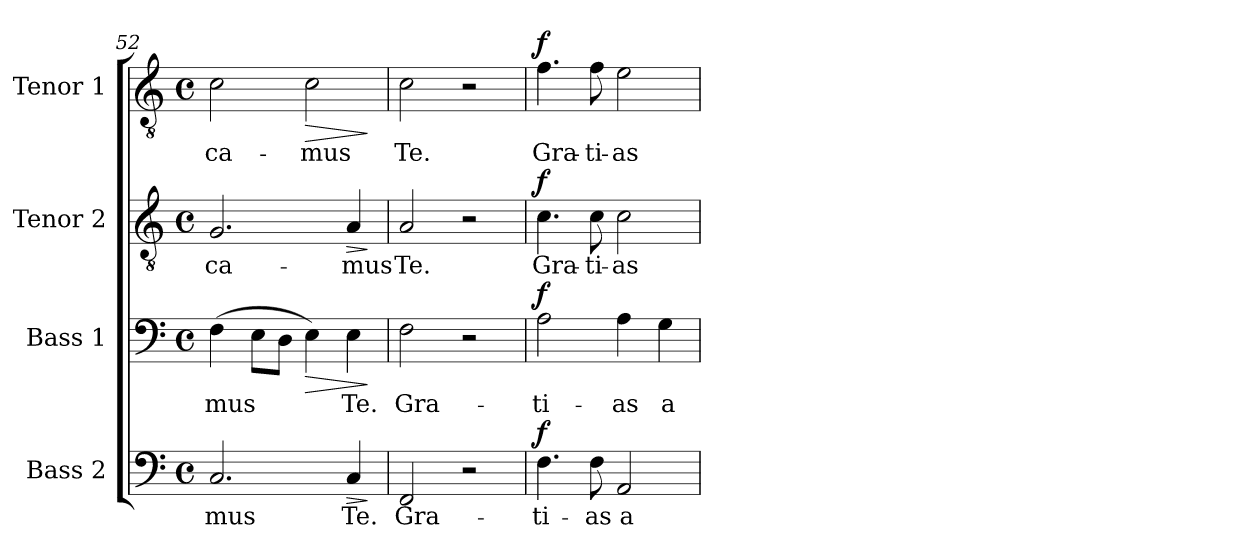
**kern	**text	**dynam	**kern	**text	**dynam	**kern	**text	**dynam	**kern	**text	**dynam
*part4	*part4	*part4	*part3	*part3	*part3	*part2	*part2	*part2	*part1	*part1	*part1
*staff4	*staff4	*staff4	*staff3	*staff3	*staff3	*staff2	*staff2	*staff2	*staff1	*staff1	*staff1
*I"Bass 2	*	*	*I"Bass 1	*	*	*I"Tenor 2	*	*	*I"Tenor 1	*	*
*I'B. 2	*	*	*I'B. 1	*	*	*I'T. 2	*	*	*I'T. 1	*	*
*clefF4	*	*	*clefF4	*	*	*clefGv2	*	*	*clefGv2	*	*
*k[]	*	*	*k[]	*	*	*k[]	*	*	*k[]	*	*
*C:	*	*	*C:	*	*	*C:	*	*	*C:	*	*
*M4/4	*	*	*M4/4	*	*	*M4/4	*	*	*M4/4	*	*
*met(c)	*	*	*met(c)	*	*	*met(c)	*	*	*met(c)	*	*
=52	=52	=52	=52	=52	=52	=52	=52	=52	=52	=52	=52
!	!LO:LY:b	!	!	!LO:LY:b	!	!	!LO:LY:b	!	!	!LO:LY:b	!
2.C/	-mus	.	(>4F\	-mus	.	2.G/	-ca-	.	2c\	-ca-	.
.	.	.	8E\L	.	.	.	.	.	.	.	.
.	.	.	8D\J	.	.	.	.	.	.	.	.
!	!	!	!	!	!LO:HP:b	!	!	!	!	!LO:LY:b	!LO:HP:b
.	.	.	4E\)	.	>	.	.	.	2c\	-mus	>
!	!LO:LY:b	!LO:HP:b	!	!LO:LY:b	!	!	!LO:LY:b	!LO:HP:b	!	!	!
4C/	Te.	>	4E\	Te.	.	4A/	-mus	>	.	.	.
.	.	]	.	.	]	.	.	]	.	.	]
=53	=53	=53	=53	=53	=53	=53	=53	=53	=53	=53	=53
!	!LO:LY:b	!	!	!LO:LY:b	!	!	!LO:LY:b	!	!	!LO:LY:b	!
2FF/	Gra-	.	2F\	Gra-	.	2A/	Te.	.	2c\	Te.	.
2r	.	.	2r	.	.	2r	.	.	2r	.	.
=54	=54	=54	=54	=54	=54	=54	=54	=54	=54	=54	=54
!	!LO:LY:b	!LO:DY:a	!	!LO:LY:b	!LO:DY:a	!	!LO:LY:b	!LO:DY:a	!	!LO:LY:b	!LO:DY:a
4.F\	-ti-	f	2A\	-ti-	f	4.c\	Gra-	f	4.f\	Gra-	f
!	!LO:LY:b	!	!	!	!	!	!LO:LY:b	!	!	!LO:LY:b	!
8F\	-as	.	.	.	.	8c\	-ti-	.	8f\	-ti-	.
!	!LO:LY:b	!	!	!LO:LY:b	!	!	!LO:LY:b	!	!	!LO:LY:b	!
2AA/	a-	.	4A\	-as	.	2c\	-as	.	2e\	-as	.
!	!	!	!	!LO:LY:b	!	!	!	!	!	!	!
.	.	.	4G\	a-	.	.	.	.	.	.	.
=	=	=	=	=	=	=	=	=	=	=	=
*-	*-	*-	*-	*-	*-	*-	*-	*-	*-	*-	*-
